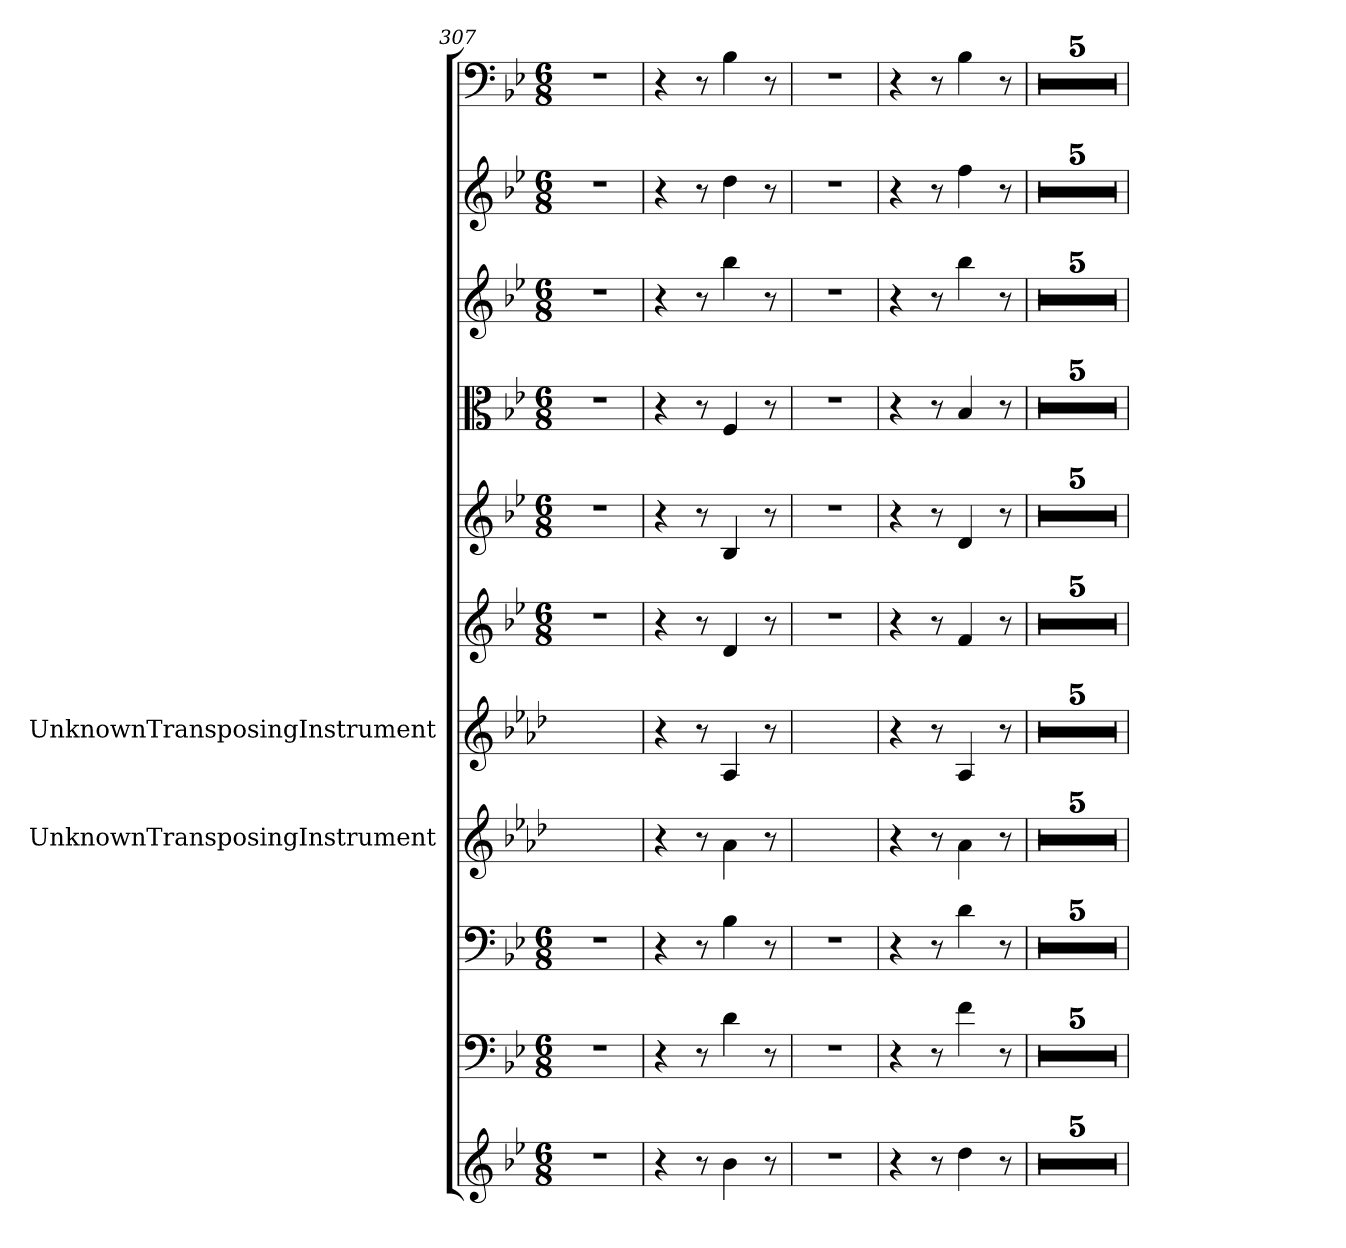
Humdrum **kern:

**kern	**kern	**kern	**kern	**kern	**kern	**kern	**kern	**kern	**kern	**kern
*part11	*part10	*part9	*part8	*part7	*part6	*part5	*part4	*part3	*part2	*part1
*staff11	*staff10	*staff9	*staff8	*staff7	*staff6	*staff5	*staff4	*staff3	*staff2	*staff1
*	*	*	*I"UnknownTransposingInstrument	*I"UnknownTransposingInstrument	*	*	*	*	*	*
*clefG2	*clefF4	*clefF4	*clefG2	*clefG2	*clefG2	*clefG2	*clefC3	*clefG2	*clefG2	*clefF4
*	*	*	*ITrd-1c-2	*ITrd-1c-2	*	*	*	*	*	*
*k[b-e-]	*k[b-e-]	*k[b-e-]	*k[b-e-]	*k[b-e-]	*k[b-e-]	*k[b-e-]	*k[b-e-]	*k[b-e-]	*k[b-e-]	*k[b-e-]
*B-:	*B-:	*B-:	*	*	*B-:	*B-:	*B-:	*B-:	*B-:	*B-:
*M6/8	*M6/8	*M6/8	*	*	*M6/8	*M6/8	*M6/8	*M6/8	*M6/8	*M6/8
=307	=307	=307	=307	=307	=307	=307	=307	=307	=307	=307
2.r	2.r	2.r	2.r	2.r	2.r	2.r	2.r	2.r	2.r	2.r
=308	=308	=308	=308	=308	=308	=308	=308	=308	=308	=308
4r	4r	4r	4r	4r	4r	4r	4r	4r	4r	4r
8r	8r	8r	8r	8r	8r	8r	8r	8r	8r	8r
4b-\	4d\	4B-\	4b-\	4B-/	4d/	4B-/	4F/	4bb-\	4dd\	4B-\
8r	8r	8r	8r	8r	8r	8r	8r	8r	8r	8r
=309	=309	=309	=309	=309	=309	=309	=309	=309	=309	=309
2.r	2.r	2.r	2.r	2.r	2.r	2.r	2.r	2.r	2.r	2.r
=310	=310	=310	=310	=310	=310	=310	=310	=310	=310	=310
4r	4r	4r	4r	4r	4r	4r	4r	4r	4r	4r
8r	8r	8r	8r	8r	8r	8r	8r	8r	8r	8r
4dd\	4f\	4d\	4b-\	4B-/	4f/	4d/	4B-/	4bb-\	4ff\	4B-\
8r	8r	8r	8r	8r	8r	8r	8r	8r	8r	8r
=311	=311	=311	=311	=311	=311	=311	=311	=311	=311	=311
2.r	2.r	2.r	2.r	2.r	2.r	2.r	2.r	2.r	2.r	2.r
=312	=312	=312	=312	=312	=312	=312	=312	=312	=312	=312
2.r	2.r	2.r	2.r	2.r	2.r	2.r	2.r	2.r	2.r	2.r
=313	=313	=313	=313	=313	=313	=313	=313	=313	=313	=313
2.r	2.r	2.r	2.r	2.r	2.r	2.r	2.r	2.r	2.r	2.r
=314	=314	=314	=314	=314	=314	=314	=314	=314	=314	=314
2.r	2.r	2.r	2.r	2.r	2.r	2.r	2.r	2.r	2.r	2.r
=315	=315	=315	=315	=315	=315	=315	=315	=315	=315	=315
2.r	2.r	2.r	2.r	2.r	2.r	2.r	2.r	2.r	2.r	2.r
=	=	=	=	=	=	=	=	=	=	=
*-	*-	*-	*-	*-	*-	*-	*-	*-	*-	*-
